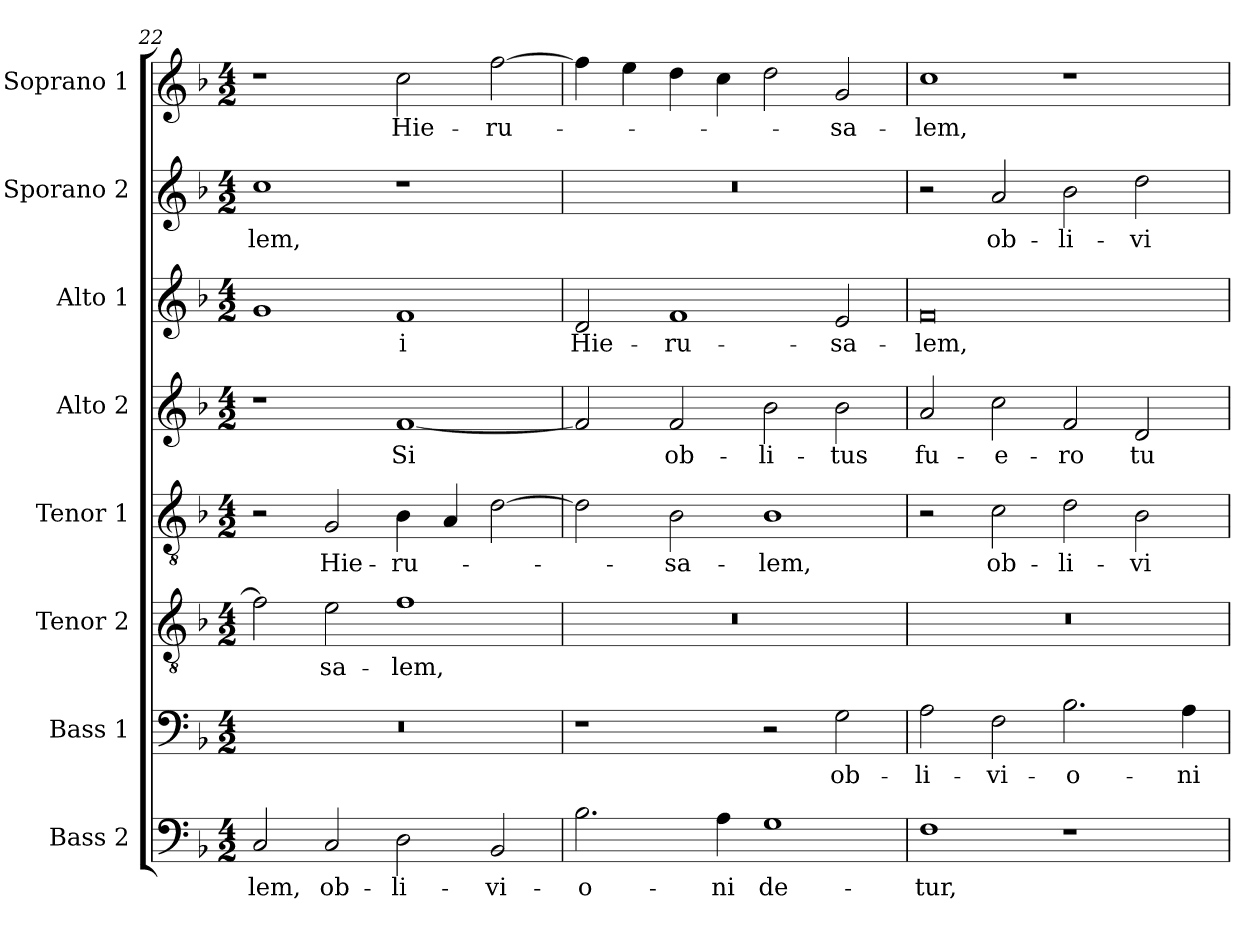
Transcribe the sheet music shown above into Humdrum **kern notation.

**kern	**text	**kern	**text	**kern	**text	**kern	**text	**kern	**text	**kern	**text	**kern	**text	**kern	**text
*part8	*part8	*part7	*part7	*part6	*part6	*part5	*part5	*part4	*part4	*part3	*part3	*part2	*part2	*part1	*part1
*staff8	*staff8	*staff7	*staff7	*staff6	*staff6	*staff5	*staff5	*staff4	*staff4	*staff3	*staff3	*staff2	*staff2	*staff1	*staff1
*I"Bass 2	*	*I"Bass 1	*	*I"Tenor 2	*	*I"Tenor 1	*	*I"Alto 2	*	*I"Alto 1	*	*I"Sporano 2	*	*I"Soprano 1	*
*I'B.	*	*I'B.	*	*I'T.	*	*I'T.	*	*I'A.	*	*I'A.	*	*I'S.	*	*I'S.	*
*clefF4	*	*clefF4	*	*clefGv2	*	*clefGv2	*	*clefG2	*	*clefG2	*	*clefG2	*	*clefG2	*
*	*	*	*	*ITrd7c12	*	*ITrd7c12	*	*	*	*	*	*	*	*	*
*k[b-]	*	*k[b-]	*	*k[b-]	*	*k[b-]	*	*k[b-]	*	*k[b-]	*	*k[b-]	*	*k[b-]	*
*F:	*	*F:	*	*F:	*	*F:	*	*F:	*	*F:	*	*F:	*	*F:	*
*M4/2	*	*M4/2	*	*M4/2	*	*M4/2	*	*M4/2	*	*M4/2	*	*M4/2	*	*M4/2	*
=22	=22	=22	=22	=22	=22	=22	=22	=22	=22	=22	=22	=22	=22	=22	=22
!	!LO:LY:b:color=#000000	!LO:N:vis=1	!	!	!	!	!	!	!	!	!	!	!	!	!
!	!	!	!	!	!	!	!	!	!	!	!	!	!LO:LY:b:color=#000000	!	!
2Ci/	-lem,	0r	.	2Fi\]	.	2r	.	1r	.	1gi	.	1cci	-lem,	1r	.
!	!LO:LY:b:color=#000000	!	!	!	!	!	!	!	!	!	!	!	!	!	!
!	!	!	!	!	!LO:LY:b:color=#000000	!	!	!	!	!	!	!	!	!	!
!	!	!	!	!	!	!	!LO:LY:b:color=#000000	!	!	!	!	!	!	!	!
2Ci/	ob-	.	.	2Ei\	-sa-	2GGi/	Hie-	.	.	.	.	.	.	.	.
!	!LO:LY:b:color=#000000	!	!	!	!	!	!	!	!	!	!	!	!	!	!
!	!	!	!	!	!LO:LY:b:color=#000000	!	!	!	!	!	!	!	!	!	!
!	!	!	!	!	!	!	!LO:LY:b:color=#000000	!	!	!	!	!	!	!	!
!	!	!	!	!	!	!	!	!	!LO:LY:b:color=#000000	!	!	!	!	!	!
!	!	!	!	!	!	!	!	!	!	!	!LO:LY:b:color=#000000	!	!	!	!
!	!	!	!	!	!	!	!	!	!	!	!	!	!	!	!LO:LY:b:color=#000000
2Di\	-li-	.	.	1Fi	-lem,	4BB-i\	-ru-	[<1fi	Si	1fi	-i	1r	.	2cci\	Hie-
.	.	.	.	.	.	4AAi/	.	.	.	.	.	.	.	.	.
!	!LO:LY:b:color=#000000	!	!	!	!	!	!	!	!	!	!	!	!	!	!
!	!	!	!	!	!	!	!	!	!	!	!	!	!	!	!LO:LY:b:color=#000000
2BB-i/	-vi-	.	.	.	.	[>2Di\	.	.	.	.	.	.	.	[>2ffi\	-ru-
=23	=23	=23	=23	=23	=23	=23	=23	=23	=23	=23	=23	=23	=23	=23	=23
!	!LO:LY:b:color=#000000	!	!	!LO:N:vis=1	!	!	!	!	!	!	!	!	!	!	!
!	!	!	!	!	!	!	!	!	!	!	!LO:LY:b:color=#000000	!LO:N:vis=1	!	!	!
2.B-i\	-o-	1r	.	0r	.	2Di\]	.	2fi/]	.	2di/	Hie-	0r	.	4ffi\]	.
.	.	.	.	.	.	.	.	.	.	.	.	.	.	4eei\	.
!	!	!	!	!	!	!	!LO:LY:b:color=#000000	!	!	!	!	!	!	!	!
!	!	!	!	!	!	!	!	!	!LO:LY:b:color=#000000	!	!	!	!	!	!
!	!	!	!	!	!	!	!	!	!	!	!LO:LY:b:color=#000000	!	!	!	!
.	.	.	.	.	.	2BB-i\	-sa-	2fi/	ob-	1fi	-ru-	.	.	4ddi\	.
!	!LO:LY:b:color=#000000	!	!	!	!	!	!	!	!	!	!	!	!	!	!
4Ai\	-ni	.	.	.	.	.	.	.	.	.	.	.	.	4cci\	.
!	!LO:LY:b:color=#000000	!	!	!	!	!	!	!	!	!	!	!	!	!	!
!	!	!	!	!	!	!	!LO:LY:b:color=#000000	!	!	!	!	!	!	!	!
!	!	!	!	!	!	!	!	!	!LO:LY:b:color=#000000	!	!	!	!	!	!
1Gi	de-	2r	.	.	.	1BB-i	-lem,	2b-i\	-li-	.	.	.	.	2ddi\	.
!	!	!	!LO:LY:b:color=#000000	!	!	!	!	!	!	!	!	!	!	!	!
!	!	!	!	!	!	!	!	!	!LO:LY:b:color=#000000	!	!	!	!	!	!
!	!	!	!	!	!	!	!	!	!	!	!LO:LY:b:color=#000000	!	!	!	!
!	!	!	!	!	!	!	!	!	!	!	!	!	!	!	!LO:LY:b:color=#000000
.	.	2Gi\	ob-	.	.	.	.	2b-i\	-tus	2ei/	-sa-	.	.	2gi/	-sa-
=24	=24	=24	=24	=24	=24	=24	=24	=24	=24	=24	=24	=24	=24	=24	=24
!	!LO:LY:b:color=#000000	!	!	!	!	!	!	!	!	!	!	!	!	!	!
!	!	!	!LO:LY:b:color=#000000	!LO:N:vis=1	!	!	!	!	!	!	!	!	!	!	!
!	!	!	!	!	!	!	!	!	!LO:LY:b:color=#000000	!	!	!	!	!	!
!	!	!	!	!	!	!	!	!	!	!	!LO:LY:b:color=#000000	!	!	!	!
!	!	!	!	!	!	!	!	!	!	!	!	!	!	!	!LO:LY:b:color=#000000
1Fi	-tur,	2Ai\	-li-	0r	.	2r	.	2ai/	fu-	0fi	-lem,	2r	.	1cci	-lem,
!	!	!	!LO:LY:b:color=#000000	!	!	!	!	!	!	!	!	!	!	!	!
!	!	!	!	!	!	!	!LO:LY:b:color=#000000	!	!	!	!	!	!	!	!
!	!	!	!	!	!	!	!	!	!LO:LY:b:color=#000000	!	!	!	!	!	!
!	!	!	!	!	!	!	!	!	!	!	!	!	!LO:LY:b:color=#000000	!	!
.	.	2Fi\	-vi-	.	.	2Ci\	ob-	2cci\	-e-	.	.	2ai/	ob-	.	.
!	!	!	!LO:LY:b:color=#000000	!	!	!	!	!	!	!	!	!	!	!	!
!	!	!	!	!	!	!	!LO:LY:b:color=#000000	!	!	!	!	!	!	!	!
!	!	!	!	!	!	!	!	!	!LO:LY:b:color=#000000	!	!	!	!	!	!
!	!	!	!	!	!	!	!	!	!	!	!	!	!LO:LY:b:color=#000000	!	!
1r	.	2.B-i\	-o-	.	.	2Di\	-li-	2fi/	-ro	.	.	2b-i\	-li-	1r	.
!	!	!	!	!	!	!	!LO:LY:b:color=#000000	!	!	!	!	!	!	!	!
!	!	!	!	!	!	!	!	!	!LO:LY:b:color=#000000	!	!	!	!	!	!
!	!	!	!	!	!	!	!	!	!	!	!	!	!LO:LY:b:color=#000000	!	!
.	.	.	.	.	.	2BB-i\	-vi-	2di/	tu-	.	.	2ddi\	-vi-	.	.
!	!	!	!LO:LY:b:color=#000000	!	!	!	!	!	!	!	!	!	!	!	!
.	.	4Ai\	-ni	.	.	.	.	.	.	.	.	.	.	.	.
=	=	=	=	=	=	=	=	=	=	=	=	=	=	=	=
*-	*-	*-	*-	*-	*-	*-	*-	*-	*-	*-	*-	*-	*-	*-	*-
